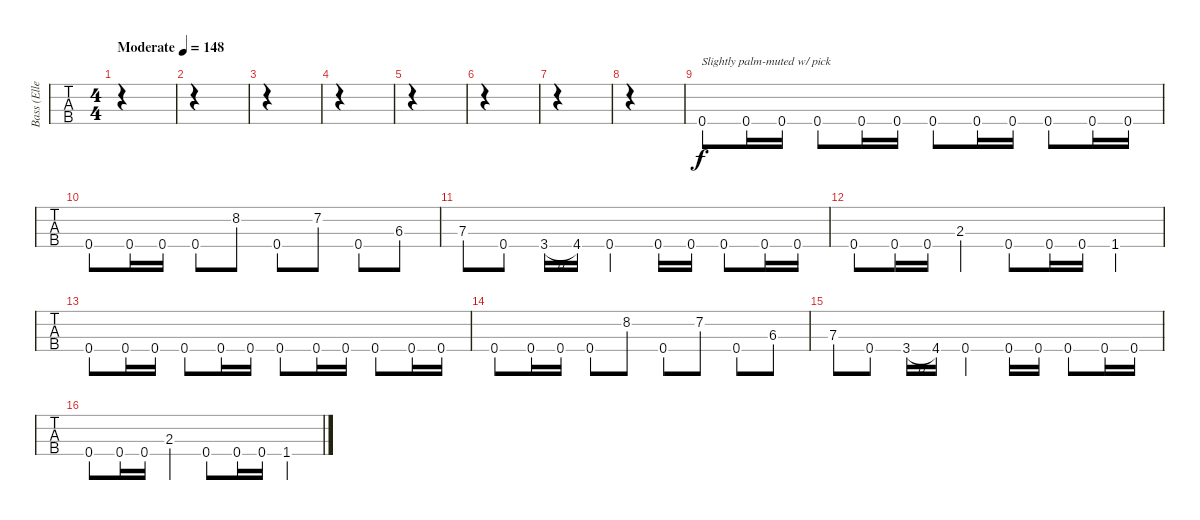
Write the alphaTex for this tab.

\track ("Bass (Ellefson)" "Bass (Elle") {instrument electricbassfinger}
\staff {tabs}
\tuning (G2 D2 A1 E1) {hide}
\ts (4 4)
\tempo (148 "Moderate")
\clef f4
\ks c
|
|
|
|
|
|
|
|
0.4.8{txt "Slightly palm-muted w/ pick"} 0.4.16 0.4.16 0.4.8 0.4.16 0.4.16 0.4.8 0.4.16 0.4.16 0.4.8 0.4.16 0.4.16 |
0.4.8 0.4.16 0.4.16 0.4.8 8.2.8 0.4.8 7.2.8 0.4.8 6.3.8 |
7.3.8 0.4.8 3.4{h}.16 4.4.16 0.4.4 0.4.16 0.4.16 0.4.8 0.4.16 0.4.16 |
0.4.8 0.4.16 0.4.16 2.3.4 0.4.8 0.4.16 0.4.16 1.4.4 |
0.4.8 0.4.16 0.4.16 0.4.8 0.4.16 0.4.16 0.4.8 0.4.16 0.4.16 0.4.8 0.4.16 0.4.16 |
0.4.8 0.4.16 0.4.16 0.4.8 8.2.8 0.4.8 7.2.8 0.4.8 6.3.8 |
7.3.8 0.4.8 3.4{h}.16 4.4.16 0.4.4 0.4.16 0.4.16 0.4.8 0.4.16 0.4.16 |
0.4.8 0.4.16 0.4.16 2.3.4 0.4.8 0.4.16 0.4.16 1.4.4
